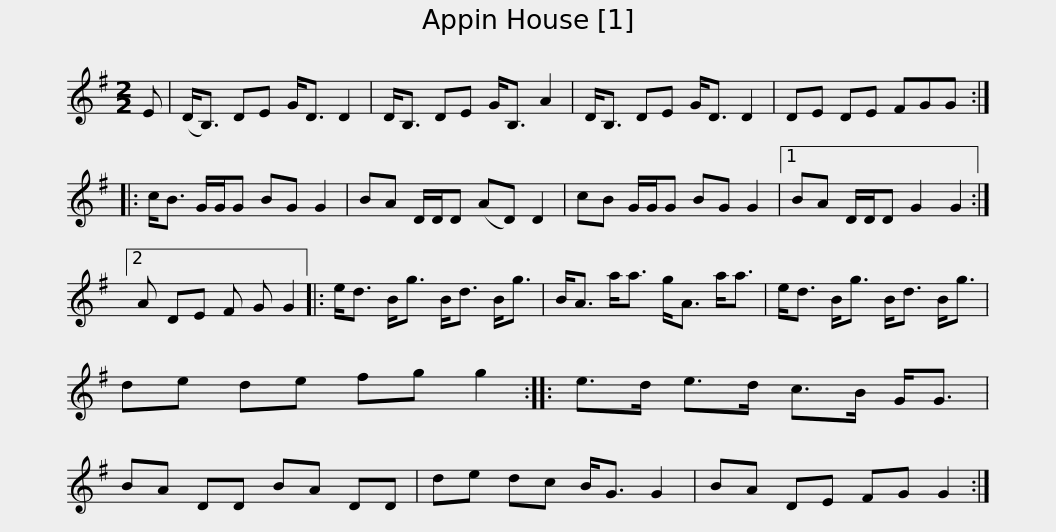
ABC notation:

X:1
L:1/8
M:2/2
I:linebreak $
K:G
V:1 treble
V:1
 E | (D<B,) DE G<D D2 | D<B, DE G<B, A2 | D<B, DE G<D D2 | DE DE FGG :: %5
 c<B G/G/G BG G2 |$ BA D/D/D (AD) D2 | cB G/G/G BG G2 |1 BA D/D/D G2 G2 :|2 A DE F G G2 |: %10
 e<d B<g B<d B<g |$ B<A a<a g<A a<a | e<d B<g B<d B<g | de de fg g2 :: e>d e>d c>B G<G | %15
 BA DD BA DD |$ de dc B<G G2 | BA DE FG G2 :| %18
